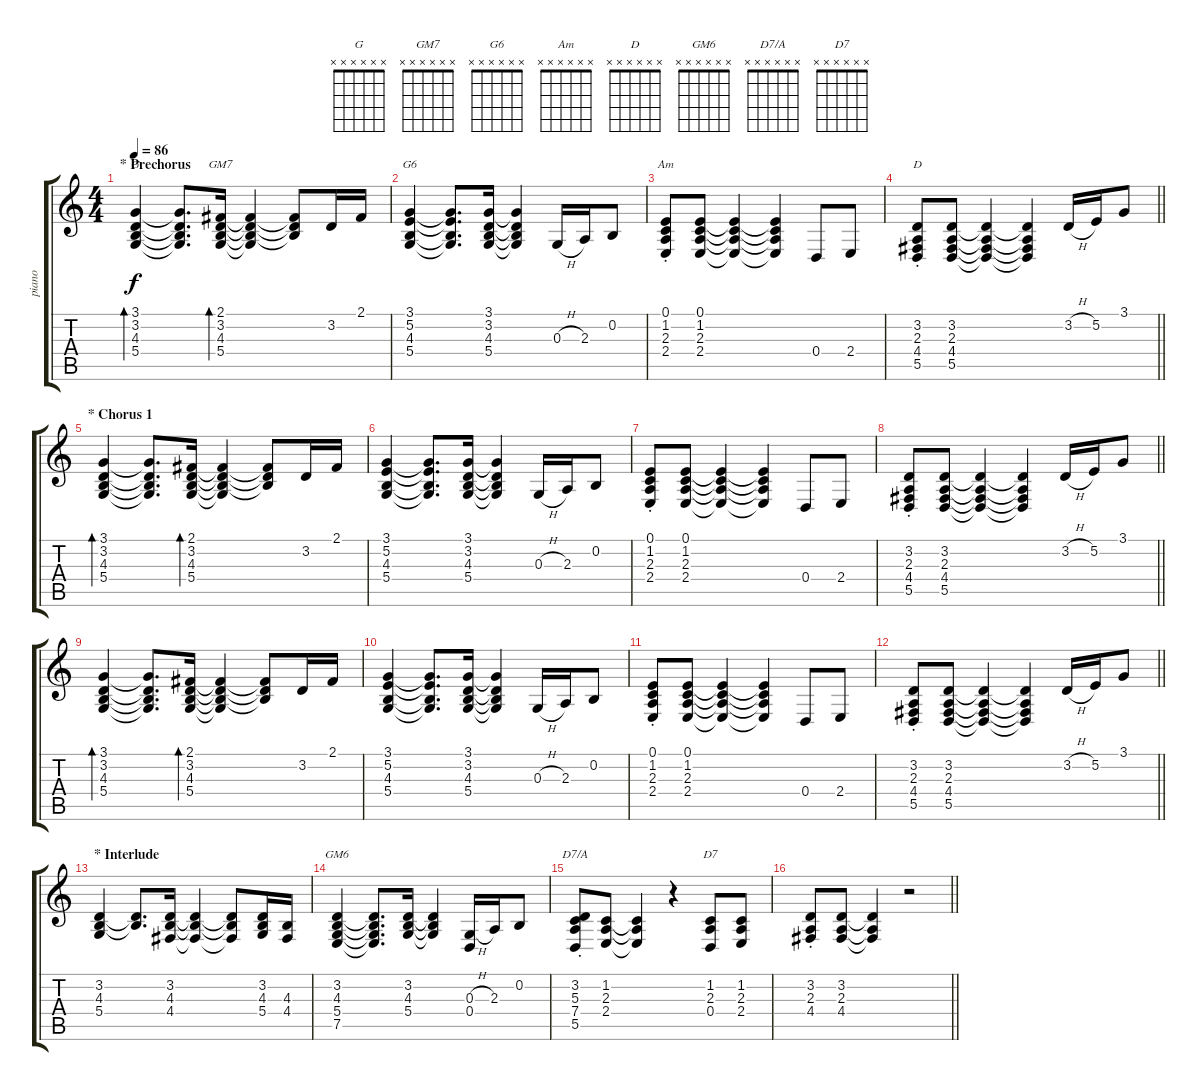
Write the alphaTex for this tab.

\track ("piano" "piano") {instrument acousticgrandpiano}
\staff {score tabs}
\tuning (E4 B3 G3 D3 A2 E2) {hide}
\chord ("G" x x x x x x)
\chord ("GM7" x x x x x x)
\chord ("G6" x x x x x x)
\chord ("Am" x x x x x x)
\chord ("D" x x x x x x)
\chord ("GM6" x x x x x x)
\chord ("D7/A" x x x x x x)
\chord ("D7" x x x x x x)
\ts (4 4)
\section ("" "* Prechorus")
\tempo 86
\clef g2
\ks c
(3.1 3.2 4.3 5.4).4{bd 60 ch "G" dy f} (3.1{t} 3.2{t} 4.3{t} 5.4{t}).8{d} (2.1 3.2 4.3 5.4).16{bd 60 ch "GM7"} (2.1{t} 3.2{t} 4.3{t} 5.4{t}).4 (2.1{t} 3.2{t} 4.3{t}).8 3.2.16 2.1.16 |
(3.1 5.2 4.3 5.4).4{ch "G6"} (3.1{t} 5.2{t} 4.3{t} 5.4{t}).8{d} (3.1 3.2 4.3 5.4).16 (3.1{t} 3.2{t} 4.3{t} 5.4{t}).4 0.3{h}.16 2.3.16 0.2.8 |
(0.1{st} 1.2{st} 2.3{st} 2.4{st}).8{ch "Am"} (0.1 1.2 2.3 2.4).8 (0.1{t} 1.2{t} 2.3{t} 2.4{t}).4 (0.1{t} 1.2{t} 2.3{t} 2.4{t}).4 0.4.8 2.4.8 |
\barLineRight lightlight
(3.2{st} 2.3{st} 4.4{st} 5.5{st}).8{ch "D"} (3.2 2.3 4.4 5.5).8 (3.2{t} 2.3{t} 4.4{t} 5.5{t}).4 (3.2{t} 2.3{t} 4.4{t} 5.5{t}).4 3.2{h}.16 5.2.16 3.1.8 |
\section ("" "* Chorus 1")
(3.1 3.2 4.3 5.4).4{bd 60} (3.1{t} 3.2{t} 4.3{t} 5.4{t}).8{d} (2.1 3.2 4.3 5.4).16{bd 60} (2.1{t} 3.2{t} 4.3{t} 5.4{t}).4 (2.1{t} 3.2{t} 4.3{t}).8 3.2.16 2.1.16 |
(3.1 5.2 4.3 5.4).4 (3.1{t} 5.2{t} 4.3{t} 5.4{t}).8{d} (3.1 3.2 4.3 5.4).16 (3.1{t} 3.2{t} 4.3{t} 5.4{t}).4 0.3{h}.16 2.3.16 0.2.8 |
(0.1{st} 1.2{st} 2.3{st} 2.4{st}).8 (0.1 1.2 2.3 2.4).8 (0.1{t} 1.2{t} 2.3{t} 2.4{t}).4 (0.1{t} 1.2{t} 2.3{t} 2.4{t}).4 0.4.8 2.4.8 |
\barLineRight lightlight
(3.2{st} 2.3{st} 4.4{st} 5.5{st}).8 (3.2 2.3 4.4 5.5).8 (3.2{t} 2.3{t} 4.4{t} 5.5{t}).4 (3.2{t} 2.3{t} 4.4{t} 5.5{t}).4 3.2{h}.16 5.2.16 3.1.8 |
(3.1 3.2 4.3 5.4).4{bd 60} (3.1{t} 3.2{t} 4.3{t} 5.4{t}).8{d} (2.1 3.2 4.3 5.4).16{bd 60} (2.1{t} 3.2{t} 4.3{t} 5.4{t}).4 (2.1{t} 3.2{t} 4.3{t}).8 3.2.16 2.1.16 |
(3.1 5.2 4.3 5.4).4 (3.1{t} 5.2{t} 4.3{t} 5.4{t}).8{d} (3.1 3.2 4.3 5.4).16 (3.1{t} 3.2{t} 4.3{t} 5.4{t}).4 0.3{h}.16 2.3.16 0.2.8 |
(0.1{st} 1.2{st} 2.3{st} 2.4{st}).8 (0.1 1.2 2.3 2.4).8 (0.1{t} 1.2{t} 2.3{t} 2.4{t}).4 (0.1{t} 1.2{t} 2.3{t} 2.4{t}).4 0.4.8 2.4.8 |
\barLineRight lightlight
(3.2{st} 2.3{st} 4.4{st} 5.5{st}).8 (3.2 2.3 4.4 5.5).8 (3.2{t} 2.3{t} 4.4{t} 5.5{t}).4 (3.2{t} 2.3{t} 4.4{t} 5.5{t}).4 3.2{h}.16 5.2.16 3.1.8 |
\section ("" "* Interlude")
(3.2 4.3 5.4).4 (3.2{t} 4.3{t}).8{d} (3.2 4.3 4.4).16 (3.2{t} 4.3{t} 4.4{t}).4 (3.2{t} 4.3{t} 4.4{t}).8 (3.2 4.3 5.4).16 (4.3 4.4).16 |
(3.2 4.3 5.4 7.5).4{ch "GM6"} (3.2{t} 4.3{t} 5.4{t} 7.5{t}).8{d} (3.2 4.3 5.4).16 (3.2{t} 4.3{t} 5.4{t}).4 (0.3{h} 0.4).16 2.3.16 0.2.8 |
(3.2 5.3{st} 7.4{st} 5.5{st}).8{ch "D7/A"} (1.2 2.3 2.4).8 (1.2{t} 2.3{t} 2.4{t}).4 r.4 (1.2 2.3 0.4).8{ch "D7"} (1.2 2.3 2.4).8 |
\barLineRight lightlight
(3.2{st} 2.3{st} 4.4{st}).8 (3.2 2.3 4.4).8 (3.2{t} 2.3{t} 4.4{t}).4 r.2
